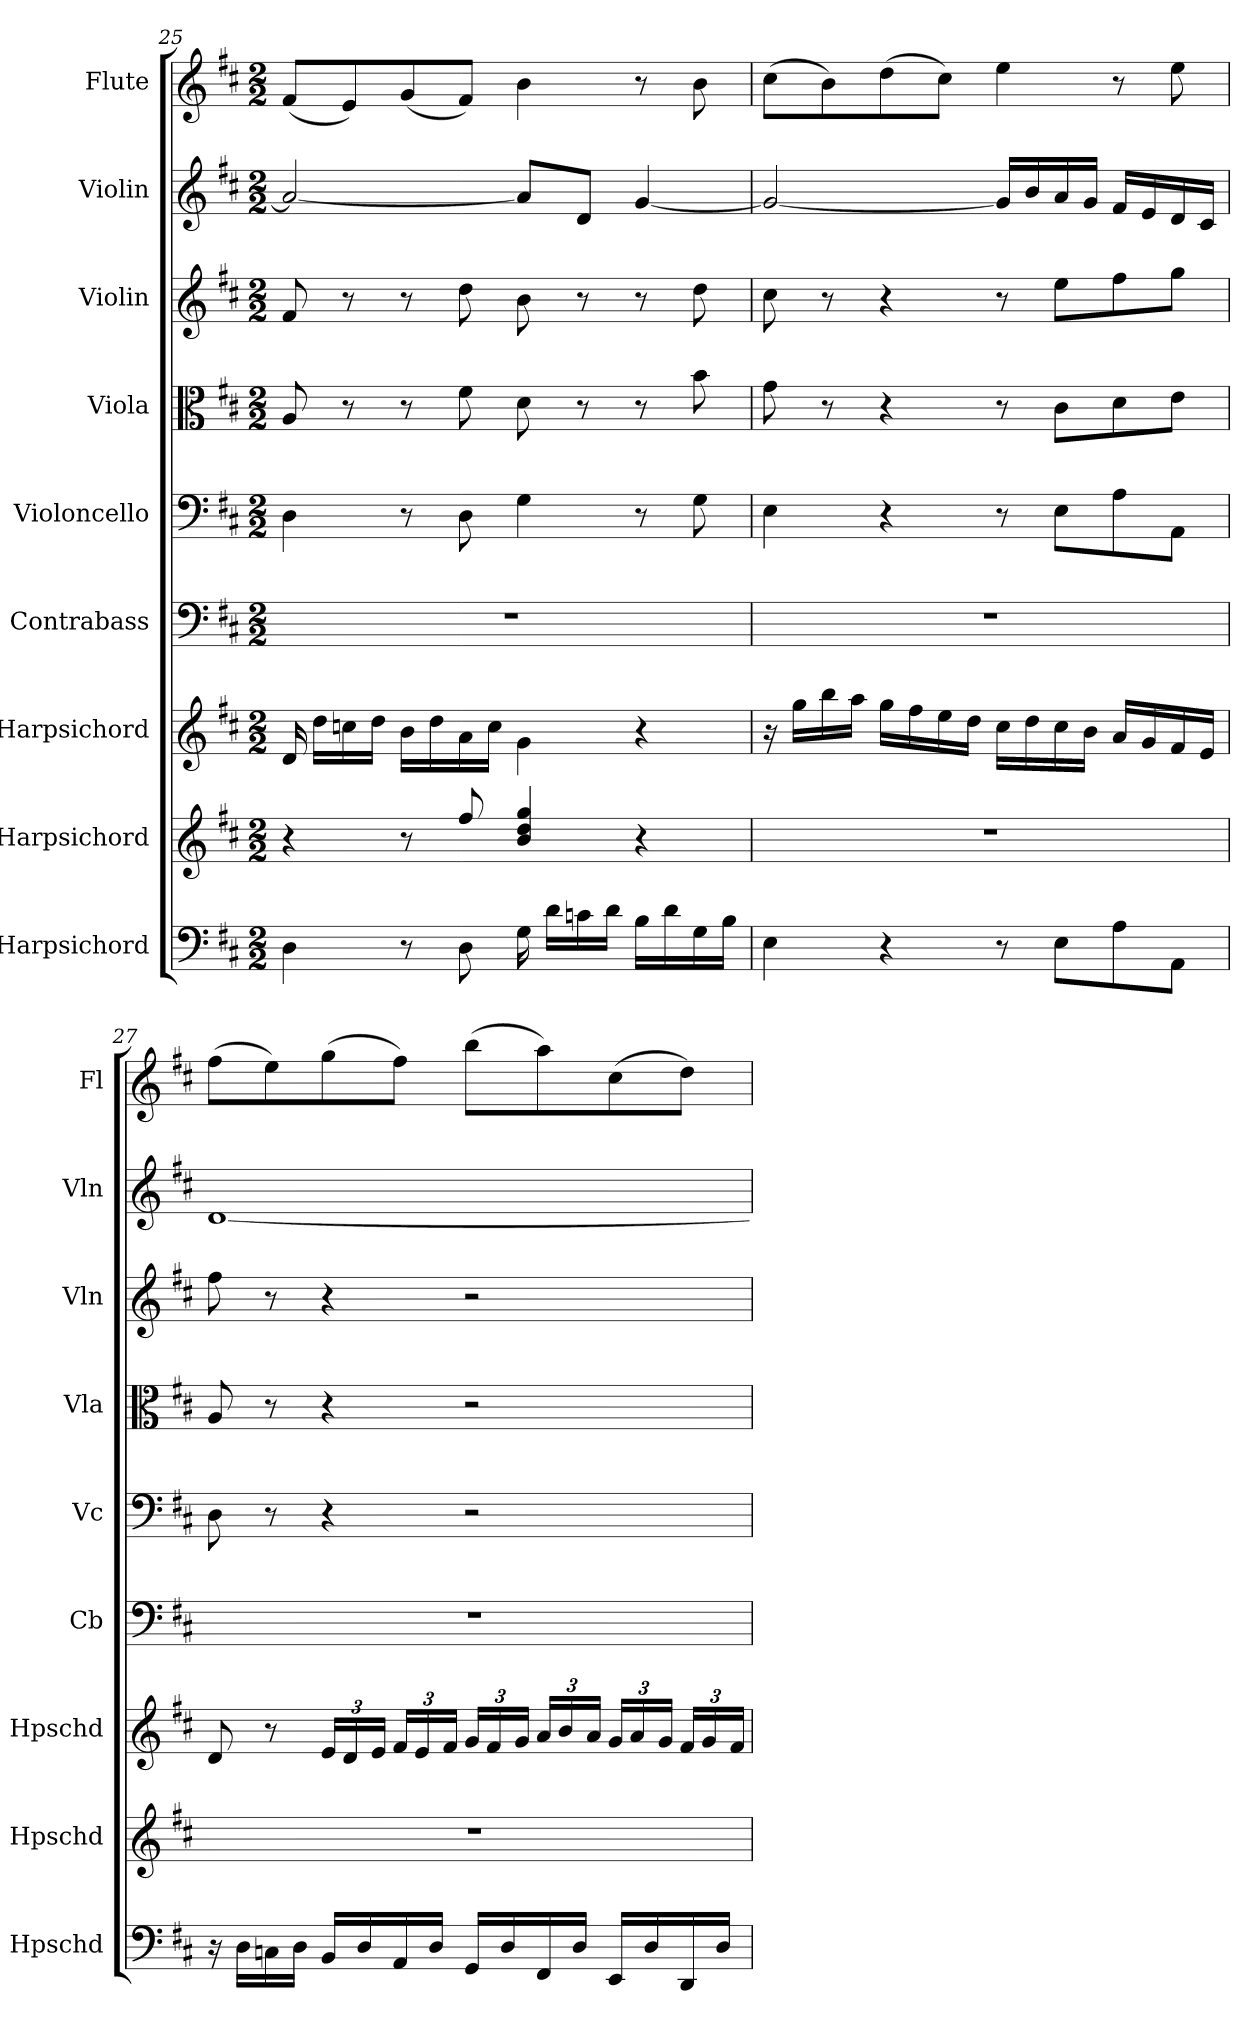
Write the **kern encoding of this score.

**kern	**kern	**kern	**kern	**kern	**kern	**kern	**kern	**kern
*part9	*part8	*part7	*part6	*part5	*part4	*part3	*part2	*part1
*staff9	*staff8	*staff7	*staff6	*staff5	*staff4	*staff3	*staff2	*staff1
*I"Harpsichord	*I"Harpsichord	*I"Harpsichord	*I"Contrabass	*I"Violoncello	*I"Viola	*I"Violin	*I"Violin	*I"Flute
*I'Hpschd	*I'Hpschd	*I'Hpschd	*I'Cb	*I'Vc	*I'Vla	*I'Vln	*I'Vln	*I'Fl
*clefF4	*clefG2	*clefG2	*clefF4	*clefF4	*clefC3	*clefG2	*clefG2	*clefG2
*k[f#c#]	*k[f#c#]	*k[f#c#]	*k[f#c#]	*k[f#c#]	*k[f#c#]	*k[f#c#]	*k[f#c#]	*k[f#c#]
*D:	*D:	*D:	*D:	*D:	*D:	*D:	*D:	*D:
*M2/2	*M2/2	*M2/2	*M2/2	*M2/2	*M2/2	*M2/2	*M2/2	*M2/2
=25	=25	=25	=25	=25	=25	=25	=25	=25
4D\	4r	16d/	1r	4D\	8A/	8f#/	2a/_	(8f#/L
.	.	16dd\LL	.	.	.	.	.	.
.	.	16ccn\	.	.	8r	8r	.	8e/)
.	.	16dd\JJ	.	.	.	.	.	.
8r	8r	16b\LL	.	8r	8r	8r	.	(8g/
.	.	16dd\	.	.	.	.	.	.
8D\	8ff#/	16a\	.	8D\	8f#\	8dd\	.	8f#/J)
.	.	16cc\JJ	.	.	.	.	.	.
16G\	4b/ 4dd/ 4gg/	4g\	.	4G\	8d\	8b\	8a/L]	4b\
16d\LL	.	.	.	.	.	.	.	.
16cn\	.	.	.	.	8r	8r	8d/J	.
16d\JJ	.	.	.	.	.	.	.	.
16B\LL	4r	4r	.	8r	8r	8r	[4g/	8r
16d\	.	.	.	.	.	.	.	.
16G\	.	.	.	8G\	8b\	8dd\	.	8b\
16B\JJ	.	.	.	.	.	.	.	.
=26	=26	=26	=26	=26	=26	=26	=26	=26
4E\	1r	16r	1r	4E\	8g\	8cc#\	2g/_	(8cc#\L
.	.	16gg\LL	.	.	.	.	.	.
.	.	16bb\	.	.	8r	8r	.	8b\)
.	.	16aa\JJ	.	.	.	.	.	.
4r	.	16gg\LL	.	4r	4r	4r	.	(8dd\
.	.	16ff#\	.	.	.	.	.	.
.	.	16ee\	.	.	.	.	.	8cc#\J)
.	.	16dd\JJ	.	.	.	.	.	.
8r	.	16cc#\LL	.	8r	8r	8r	16g/LL]	4ee\
.	.	16dd\	.	.	.	.	16b/	.
8E\L	.	16cc#\	.	8E\L	8c#\L	8ee\L	16a/	.
.	.	16b\JJ	.	.	.	.	16g/JJ	.
8A\	.	16a/LL	.	8A\	8d\	8ff#\	16f#/LL	8r
.	.	16g/	.	.	.	.	16e/	.
8AA\J	.	16f#/	.	8AA\J	8e\J	8gg\J	16d/	8ee\
.	.	16e/JJ	.	.	.	.	16c#/JJ	.
=27	=27	=27	=27	=27	=27	=27	=27	=27
16r	1r	8d/	1r	8D\	8A/	8ff#\	[1d/	(8ff#\L
16D\LL	.	.	.	.	.	.	.	.
16Cn\	.	8r	.	8r	8r	8r	.	8ee\)
16D\JJ	.	.	.	.	.	.	.	.
16BB/LL	.	24e/LL	.	4r	4r	4r	.	(8gg\
.	.	24d/	.	.	.	.	.	.
16D/	.	.	.	.	.	.	.	.
.	.	24e/JJ	.	.	.	.	.	.
16AA/	.	24f#/LL	.	.	.	.	.	8ff#\J)
.	.	24e/	.	.	.	.	.	.
16D/JJ	.	.	.	.	.	.	.	.
.	.	24f#/JJ	.	.	.	.	.	.
16GG/LL	.	24g/LL	.	2r	2r	2r	.	(8bb\L
.	.	24f#/	.	.	.	.	.	.
16D/	.	.	.	.	.	.	.	.
.	.	24g/JJ	.	.	.	.	.	.
16FF#/	.	24a/LL	.	.	.	.	.	8aa\)
.	.	24b/	.	.	.	.	.	.
16D/JJ	.	.	.	.	.	.	.	.
.	.	24a/JJ	.	.	.	.	.	.
16EE/LL	.	24g/LL	.	.	.	.	.	(8cc#\
.	.	24a/	.	.	.	.	.	.
16D/	.	.	.	.	.	.	.	.
.	.	24g/JJ	.	.	.	.	.	.
16DD/	.	24f#/LL	.	.	.	.	.	8dd\J)
.	.	24g/	.	.	.	.	.	.
16D/JJ	.	.	.	.	.	.	.	.
.	.	24f#/JJ	.	.	.	.	.	.
=	=	=	=	=	=	=	=	=
*-	*-	*-	*-	*-	*-	*-	*-	*-
